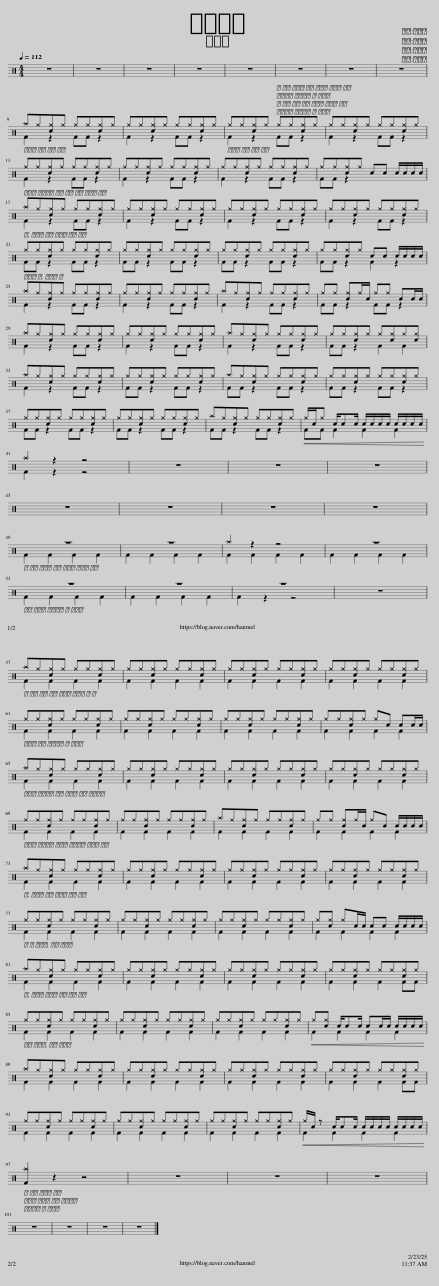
X:1
%%score ( 1 2 )
L:1/8
Q:1/4=112
M:4/4
I:linebreak $
K:C
V:1 perc
K:none
V:2 perc
K:none
V:1
 z8 | z8 | z8 | z8 | z8 | %5
 z8 | z8 | z8 |$ ^a^g[c^g]^g ^g^g[c^g]^g | ^g^g[c^g]^g ^g^g[c^g]^g | %10
 ^g^g[c^g]^g ^g^g[c^g]^g | ^g^g[c^g]^g ^g^g[c^g]^g |$ ^g^g[c^g]^g ^g^g[c^g]^g | ^g^g[c^g]^g ^g^g[c^g]^g | ^g^g[c^g]^g ^g^g[c^g]^g | %15
 ^g^g[c^g]^g cc c/c/c/c/ |$ ^a^g[c^g]^g ^g^g[c^g]^g | ^g^g[c^g]^g ^g^g[c^g]^g | ^g^g[c^g]^g ^g^g[c^g]^g | ^g^g[c^g]^g ^g^g[c^g]^g |$ %20
 ^g^g[c^g]^g ^g^g[c^g]^g | ^g^g[c^g]^g ^g^g[c^g]^g | ^g^g[c^g]^g ^g^g[c^g]^g | ^g^g[c^g]^g cc c/c/c/c/ |$ ^a^g[c^g]^g ^g^g[c^g]^g | %25
 ^g^g[c^g]^g ^g^g[c^g]^g | ^a^g[c^g]^g ^g^g[c^g]^g | ^g^g [c^g]^g/c/ ^g^g cc/c/ |$ ^a^g[c^g]^g ^g^g[c^g]^g | ^g^g[c^g]^g ^g^g[c^g]^g | %30
 ^a^g[c^g]^g ^g^g[c^g]^g | ^g^g[c^g]^g ^g[c^g]^g[c^g] |$ ^a^g[c^g]^g ^g^g[c^g]^g | ^g^g[c^g]^g ^g^g[c^g]^g | ^a^g[c^g]^g ^g^g[c^g]^g | %35
 ^g^g[c^g]^g ^g^g[c^g]^g |$ ^g^g[c^g]^g ^g^g[c^g]^g | ^g^g[c^g]^g ^g^g[c^g]^g | ^a^g[c^g]^g ^g^g[c^g]^g |!<(! ^g/c/^g c/cc/ c/c/c/c/ c/c/c/c/!<)! |$ %40
 ^a2 z2 z4 | z8 | z8 | z8 |$ z8 | %45
 z8 | z8 | z8 |$ z8 | z8 | %50
 ^a2 z2 z4 | z8 |$ z8 | z8 | z8 | %55
 z8 |$ ^a^g[c^g]^g ^g^g[c^g]^g | ^g^g[c^g]^g ^g^g[c^g]^g | ^g^g[c^g]^g ^g^g[c^g]^g | ^g^g[c^g]^g ^g^g[c^g]^g |$ %60
 ^g^g[c^g]^g ^g^g[c^g]^g | ^g^g[c^g]^g ^g^g[c^g]^g | ^g^g[c^g]^g ^g^g[c^g]^g | ^g^g[c^g]^g ^gc cc/c/ |$ ^a^g[c^g]^g ^g^g[c^g]^g | %65
 ^g^g[c^g]^g ^g^g[c^g]^g | ^g^g[c^g]^g ^g^g[c^g]^g | ^g^g[c^g]^g ^g^g[c^g]^g |$ ^g^g[c^g]^g ^g^g[c^g]^g | ^g^g[c^g]^g ^g^g[c^g]^g | %70
 ^a^g[c^g]^g ^g^g[c^g]^g | ^g^g [c^g]^g/c/ ^gc c/c/c/c/ |$ ^a^g[c^g]^g ^g^g[c^g]^g | ^g^g[c^g]^g ^g^g[c^g]^g | ^g^g[c^g]^g ^g^g[c^g]^g | %75
 ^g^g[c^g]^g ^g^g[c^g]^g |$ ^g^g[c^g]^g ^g^g[c^g]^g | ^g^g[c^g]^g ^g^g[c^g]^g | ^g^g[c^g]^g ^g^g[c^g]^g | ^g[c^g] ^gc/c/ cc c/c/c/c/ |$ %80
 ^a^g[c^g]^g ^g^g[c^g]^g | ^g^g[c^g]^g ^g^g[c^g]^g | ^g^g[c^g]^g ^g^g[c^g]^g | ^g^g[c^g]^g ^g^g[c^g]^g |$ ^g^g[c^g]^g ^g^g[c^g]^g | %85
 ^g^g[c^g]^g ^g^g[c^g]^g | ^g^g[c^g]^g ^g^g[c^g]^g |!<(! ^g[c^g] c/cc/ cc/c/ c/c/c/c/!<)! |$ ^a^g[c^g]^g ^g^g[c^g]^g | ^g^g[c^g]^g ^g^g[c^g]^g | %90
 ^g^g[c^g]^g ^g^g[c^g]^g | ^g^g[c^g]^g ^g^g[c^g]^g |$ ^g^g[c^g]^g ^g^g[c^g]^g | ^g^g[c^g]^g ^g^g[c^g]^g | ^g^g[c^g]^g ^g^g[c^g]^g | %95
!<(! ^g/c/ z c/cc/ c/c/c/c/ c/c/c/c/!<)! |$ [F^a]2 z2 z4 | z8 | z8 | z8 |$ %100
 z8 | z8 | z8 | z8 |] %104
V:2
 x8 | x8 | x8 | x8 | x8 | %5
 x8 | x8 | x8 |$ F2 z2 FF z2 | F2 z2 FF z2 | %10
 F2 z2 FF z2 | F2 z2 FF z2 |$ F2 z2 FF z2 | F2 z2 FF z2 | F2 z2 FF z2 | %15
 FF z2 x4 |$ F2 z2 FF z2 | F2 z2 FF z2 | F2 z2 FF z2 | F2 z2 FF z2 |$ %20
 FF z2 FF z2 | FF z2 FF z2 | FF z2 FF z2 | FF z2 F2 z2 |$ F2 z2 FF z2 | %25
 F2 z2 FF z2 | F2 z2 FF z2 | FF z2 FF z2 |$ F2 z2 FF z2 | F2 z2 FF z2 | %30
 F2 z2 FF z2 | FF z2 F2 F2 |$ F2 z2 FF z2 | FF z2 FF z2 | FF z2 FF z2 | %35
 FF z2 FF z2 |$ FF z2 FF z2 | FF z2 FF z2 | FF z2 FF z2 | FF F2 F2 F2 |$ %40
 F2 z2 z4 | x8 | x8 | x8 |$ x8 | %45
 x8 | x8 | x8 |$ F2 F2 F2 F2 | F2 F2 F2 F2 | %50
 F2 F2 F2 F2 | F2 F2 F2 F2 |$ F2 F2 F2 F2 | F2 F2 F2 F2 | F2 z2 z4 | %55
 x8 |$ F2 F2 F2 F2 | F2 F2 F2 F2 | F2 F2 F2 F2 | F2 F2 F2 F2 |$ %60
 F2 F2 F2 F2 | F2 F2 F2 F2 | F2 F2 F2 F2 | F2 F2 F2 F2 |$ F2 F2 F2 F2 | %65
 F2 F2 F2 F2 | F2 F2 F2 F2 | F2 F2 F2 F2 |$ F2 F2 F2 F2 | F2 F2 F2 F2 | %70
 F2 F2 F2 F2 | F2 F2 F2 F2 |$ F2 F2 F2 F2 | F2 F2 F2 F2 | F2 F2 F2 F2 | %75
 F2 F2 F2 F2 |$ F2 F2 F2 F2 | F2 F2 F2 F2 | F2 F2 F2 F2 | F2 F2 F2 F2 |$ %80
 F2 F2 F2 F2 | F2 F2 F2 F2 | F2 F2 F2 F2 | F2 F2 F2 FF |$ F2 F2 F2 F2 | %85
 F2 F2 F2 F2 | F2 F2 F2 F2 | F2 F2 F2 F2 |$ F2 F2 F2 F2 | F2 F2 F2 F2 | %90
 F2 F2 F2 F2 | F2 F2 F2 FF |$ F2 F2 F2 F2 | F2 F2 F2 F2 | F2 F2 F2 F2 | %95
 F2 F2 F2 F2 |$ x8 | x8 | x8 | x8 |$ %100
 x8 | x8 | x8 | x8 |] %104
